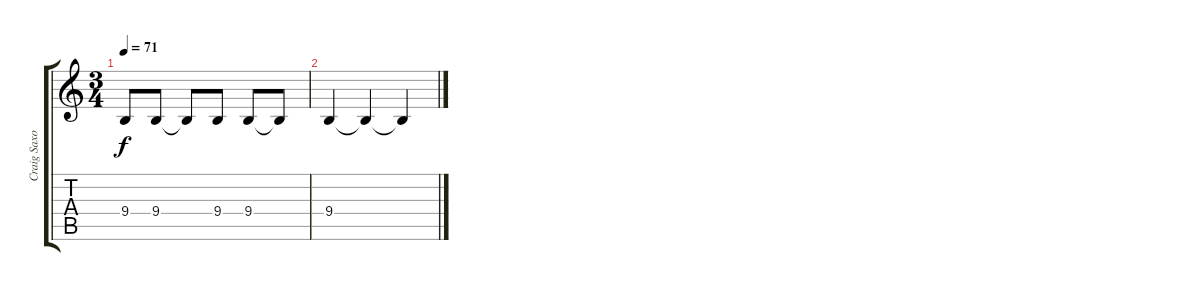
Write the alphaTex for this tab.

\track ("Craig Saxophone" "Craig Saxo") {instrument altosax}
\staff {score tabs}
\tuning (E4 B3 G3 D3 A2 E2) {hide}
\ts (3 4)
\tempo 71
\clef g2
\ks c
9.4{t}.8{dy f} 9.4.8 9.4{t}.8 9.4.8 9.4.8 9.4{t}.8 |
9.4.4{volume 10 instrument altosax} 9.4{t}.4{volume 7 instrument altosax} 9.4{t}.4{volume 3}
